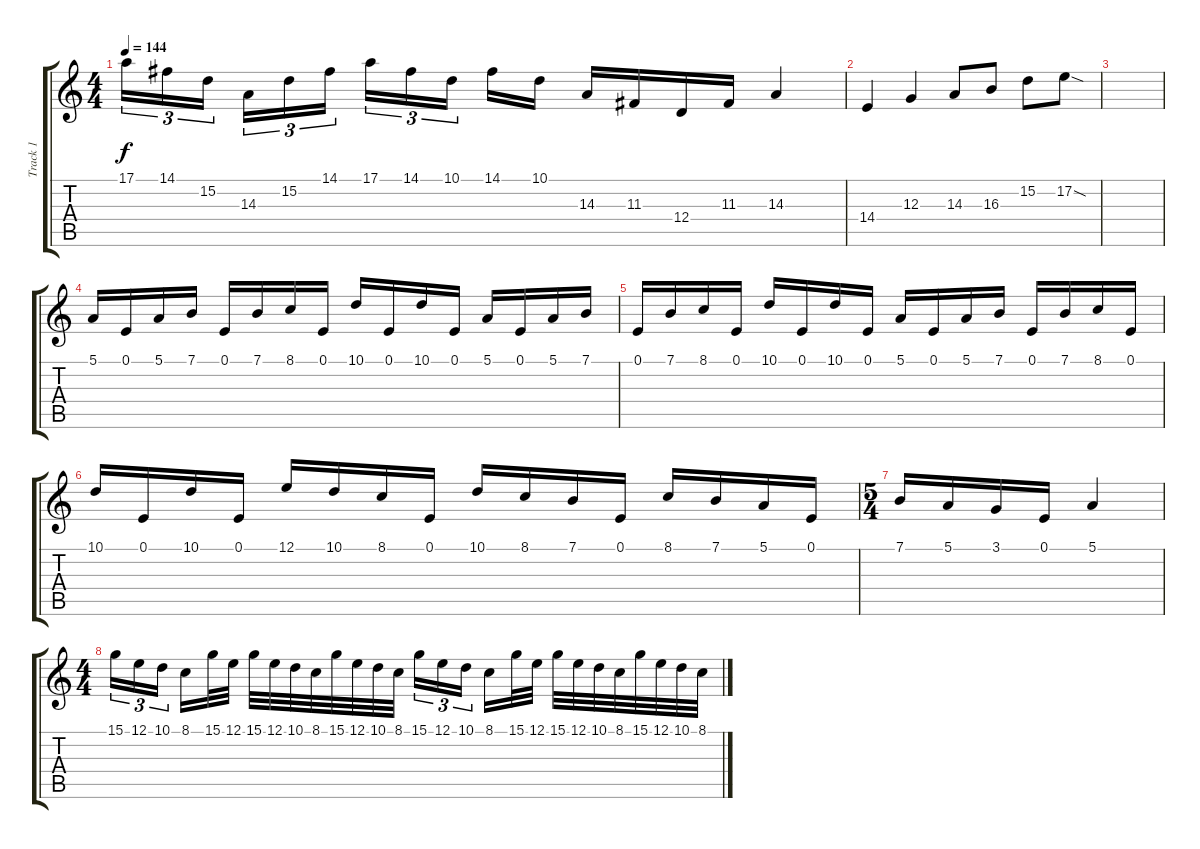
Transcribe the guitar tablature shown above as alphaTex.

\track ("Track 1" "Track 1") {instrument lead1square}
\staff {score tabs}
\tuning (E4 B3 G3 D3 A2 E2) {hide}
\ts (4 4)
\tempo 144
\clef g2
\ks c
17.1.16{tu (3 2) dy f} 14.1.16{tu (3 2)} 15.2.16{tu (3 2) beam splitsecondary} 14.3.16{tu (3 2)} 15.2.16{tu (3 2)} 14.1.16{tu (3 2)} 17.1.16{tu (3 2)} 14.1.16{tu (3 2)} 10.1.16{tu (3 2) beam splitsecondary} 14.1.16 10.1.16 14.3.16 11.3.16 12.4.16 11.3.16 14.3.4 |
14.4.4 12.3.4 14.3.8 16.3.8 15.2.8 17.2{sod}.8 |
|
5.1.16 0.1.16 5.1.16 7.1.16 0.1.16 7.1.16 8.1.16 0.1.16 10.1.16 0.1.16 10.1.16 0.1.16 5.1.16 0.1.16 5.1.16 7.1.16 |
0.1.16 7.1.16 8.1.16 0.1.16 10.1.16 0.1.16 10.1.16 0.1.16 5.1.16 0.1.16 5.1.16 7.1.16 0.1.16 7.1.16 8.1.16 0.1.16 |
10.1.16 0.1.16 10.1.16 0.1.16 12.1.16 10.1.16 8.1.16 0.1.16 10.1.16 8.1.16 7.1.16 0.1.16 8.1.16 7.1.16 5.1.16 0.1.16 |
\ts (5 4)
7.1.16 5.1.16 3.1.16 0.1.16 5.1.4 |
\ts (4 4)
15.1.16{tu (3 2)} 12.1.16{tu (3 2)} 10.1.16{tu (3 2) beam splitsecondary} 8.1.16 15.1.32 12.1.32 15.1.32 12.1.32 10.1.32 8.1.32 15.1.32 12.1.32 10.1.32 8.1.32 15.1.16{tu (3 2)} 12.1.16{tu (3 2)} 10.1.16{tu (3 2) beam splitsecondary} 8.1.16 15.1.32 12.1.32 15.1.32 12.1.32 10.1.32 8.1.32 15.1.32 12.1.32 10.1.32 8.1.32
